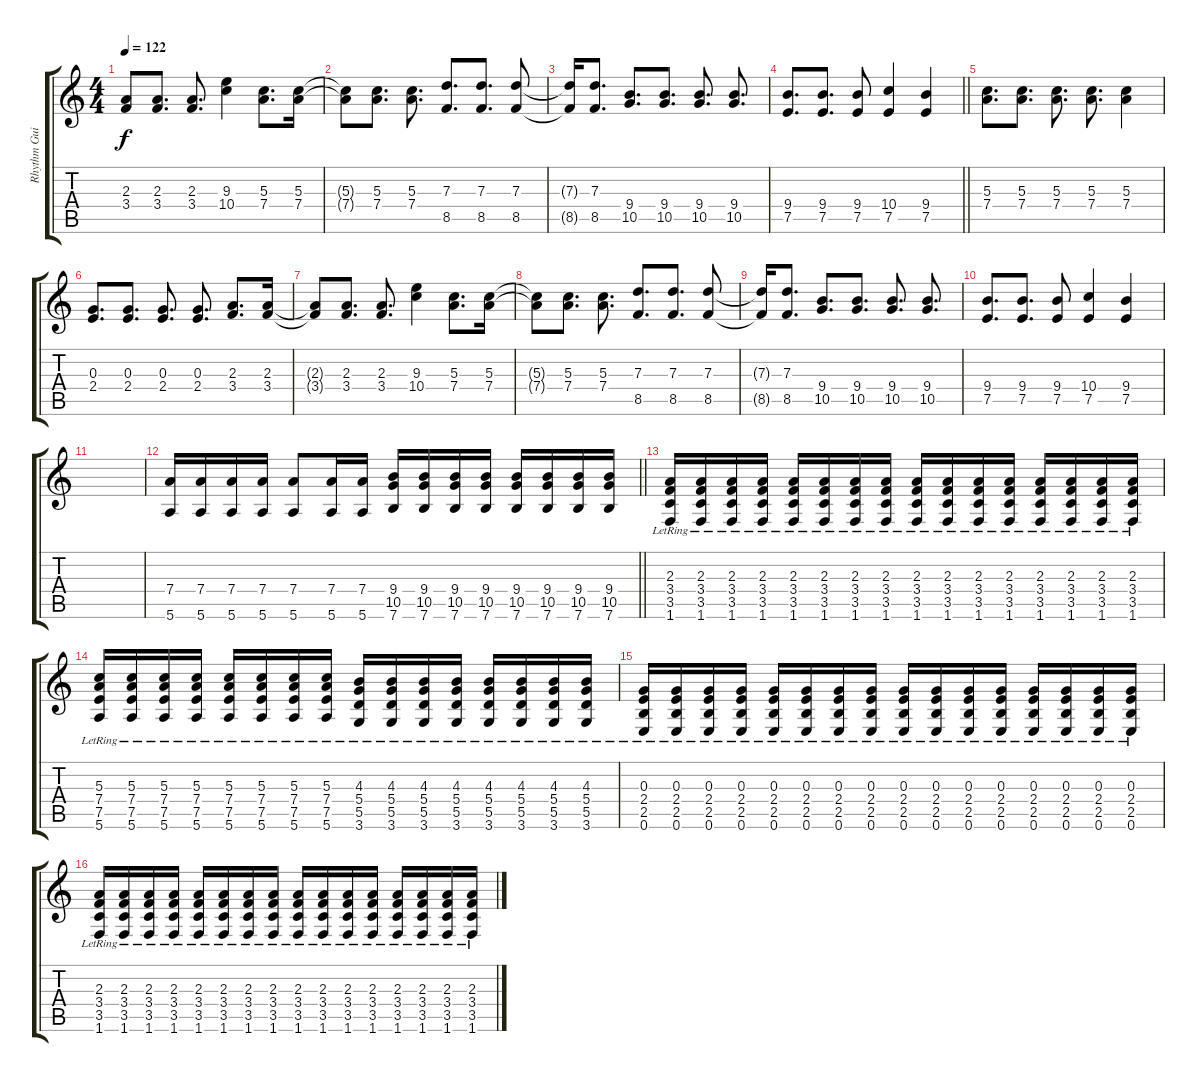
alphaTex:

\track ("Rhythm Guitar" "Rhythm Gui") {instrument overdrivenguitar}
\staff {score tabs}
\tuning (E4 B3 G3 D3 A2 E2) {hide}
\ts (4 4)
\tempo 122
\clef g2
\ks c
(2.3{t} 3.4{t}).8{dy f} (2.3 3.4).8{d} (2.3 3.4).8{d} (9.3 10.4).4 (5.3 7.4).8{d} (5.3 7.4).16 |
(5.3{t} 7.4{t}).8 (5.3 7.4).8{d} (5.3 7.4).8{d} (7.3 8.5).8{d} (7.3 8.5).8{d} (7.3 8.5).8 |
(7.3{t} 8.5{t}).16 (7.3 8.5).8{d} (9.4 10.5).8{d} (9.4 10.5).8{d} (9.4 10.5).8{d} (9.4 10.5).8{d} |
\barLineRight lightlight
(9.4 7.5).8{d} (9.4 7.5).8{d} (9.4 7.5).8 (10.4 7.5).4 (9.4 7.5).4 |
(5.3 7.4).8{d} (5.3 7.4).8{d} (5.3 7.4).8{d} (5.3 7.4).8{d} (5.3 7.4).4 |
(0.3 2.4).8{d} (0.3 2.4).8{d} (0.3 2.4).8{d} (0.3 2.4).8{d} (2.3 3.4).8{d} (2.3 3.4).16 |
(2.3{t} 3.4{t}).8 (2.3 3.4).8{d} (2.3 3.4).8{d} (9.3 10.4).4 (5.3 7.4).8{d} (5.3 7.4).16 |
(5.3{t} 7.4{t}).8 (5.3 7.4).8{d} (5.3 7.4).8{d} (7.3 8.5).8{d} (7.3 8.5).8{d} (7.3 8.5).8 |
(7.3{t} 8.5{t}).16 (7.3 8.5).8{d} (9.4 10.5).8{d} (9.4 10.5).8{d} (9.4 10.5).8{d} (9.4 10.5).8{d} |
(9.4 7.5).8{d} (9.4 7.5).8{d} (9.4 7.5).8 (10.4 7.5).4 (9.4 7.5).4 |
|
\barLineRight lightlight
(7.4 5.6).16{volume 13 balance 16 instrument overdrivenguitar} (7.4 5.6).16 (7.4 5.6).16 (7.4 5.6).16 (7.4 5.6).8 (7.4 5.6).16 (7.4 5.6).16 (9.4 10.5 7.6).16 (9.4 10.5 7.6).16 (9.4 10.5 7.6).16 (9.4 10.5 7.6).16 (9.4 10.5 7.6).16 (9.4 10.5 7.6).16 (9.4 10.5 7.6).16 (9.4 10.5 7.6).16 |
(2.3 3.4{lr} 3.5{lr} 1.6{lr}).16 (2.3 3.4{lr} 3.5{lr} 1.6{lr}).16 (2.3 3.4{lr} 3.5{lr} 1.6{lr}).16 (2.3 3.4{lr} 3.5{lr} 1.6{lr}).16 (2.3 3.4{lr} 3.5{lr} 1.6{lr}).16 (2.3 3.4{lr} 3.5{lr} 1.6{lr}).16 (2.3 3.4{lr} 3.5{lr} 1.6{lr}).16 (2.3 3.4{lr} 3.5{lr} 1.6{lr}).16 (2.3 3.4{lr} 3.5{lr} 1.6{lr}).16 (2.3 3.4{lr} 3.5{lr} 1.6{lr}).16 (2.3 3.4{lr} 3.5{lr} 1.6{lr}).16 (2.3 3.4{lr} 3.5{lr} 1.6{lr}).16 (2.3 3.4{lr} 3.5{lr} 1.6{lr}).16 (2.3 3.4{lr} 3.5{lr} 1.6{lr}).16 (2.3 3.4{lr} 3.5{lr} 1.6{lr}).16 (2.3 3.4{lr} 3.5{lr} 1.6{lr}).16 |
(5.3 7.4{lr} 7.5{lr} 5.6{lr}).16 (5.3 7.4{lr} 7.5{lr} 5.6{lr}).16 (5.3 7.4{lr} 7.5{lr} 5.6{lr}).16 (5.3 7.4{lr} 7.5{lr} 5.6{lr}).16 (5.3 7.4{lr} 7.5{lr} 5.6{lr}).16 (5.3 7.4{lr} 7.5{lr} 5.6{lr}).16 (5.3 7.4{lr} 7.5{lr} 5.6{lr}).16 (5.3 7.4{lr} 7.5{lr} 5.6{lr}).16 (4.3 5.4{lr} 5.5{lr} 3.6{lr}).16 (4.3 5.4{lr} 5.5{lr} 3.6{lr}).16 (4.3 5.4{lr} 5.5{lr} 3.6{lr}).16 (4.3 5.4{lr} 5.5{lr} 3.6{lr}).16 (4.3 5.4{lr} 5.5{lr} 3.6{lr}).16 (4.3 5.4{lr} 5.5{lr} 3.6{lr}).16 (4.3 5.4{lr} 5.5{lr} 3.6{lr}).16 (4.3 5.4{lr} 5.5{lr} 3.6{lr}).16 |
(0.3 2.4{lr} 2.5{lr} 0.6{lr}).16 (0.3 2.4{lr} 2.5{lr} 0.6{lr}).16 (0.3 2.4{lr} 2.5{lr} 0.6{lr}).16 (0.3 2.4{lr} 2.5{lr} 0.6{lr}).16 (0.3 2.4{lr} 2.5{lr} 0.6{lr}).16 (0.3 2.4{lr} 2.5{lr} 0.6{lr}).16 (0.3 2.4{lr} 2.5{lr} 0.6{lr}).16 (0.3 2.4{lr} 2.5{lr} 0.6{lr}).16 (0.3 2.4{lr} 2.5{lr} 0.6{lr}).16 (0.3 2.4{lr} 2.5{lr} 0.6{lr}).16 (0.3 2.4{lr} 2.5{lr} 0.6{lr}).16 (0.3 2.4{lr} 2.5{lr} 0.6{lr}).16 (0.3 2.4{lr} 2.5{lr} 0.6{lr}).16 (0.3 2.4{lr} 2.5{lr} 0.6{lr}).16 (0.3 2.4{lr} 2.5{lr} 0.6{lr}).16 (0.3 2.4{lr} 2.5{lr} 0.6{lr}).16 |
(2.3 3.4{lr} 3.5{lr} 1.6{lr}).16 (2.3 3.4{lr} 3.5{lr} 1.6{lr}).16 (2.3 3.4{lr} 3.5{lr} 1.6{lr}).16 (2.3 3.4{lr} 3.5{lr} 1.6{lr}).16 (2.3 3.4{lr} 3.5{lr} 1.6{lr}).16 (2.3 3.4{lr} 3.5{lr} 1.6{lr}).16 (2.3 3.4{lr} 3.5{lr} 1.6{lr}).16 (2.3 3.4{lr} 3.5{lr} 1.6{lr}).16 (2.3 3.4{lr} 3.5{lr} 1.6{lr}).16 (2.3 3.4{lr} 3.5{lr} 1.6{lr}).16 (2.3 3.4{lr} 3.5{lr} 1.6{lr}).16 (2.3 3.4{lr} 3.5{lr} 1.6{lr}).16 (2.3 3.4{lr} 3.5{lr} 1.6{lr}).16 (2.3 3.4{lr} 3.5{lr} 1.6{lr}).16 (2.3 3.4{lr} 3.5{lr} 1.6{lr}).16 (2.3 3.4{lr} 3.5{lr} 1.6{lr}).16
